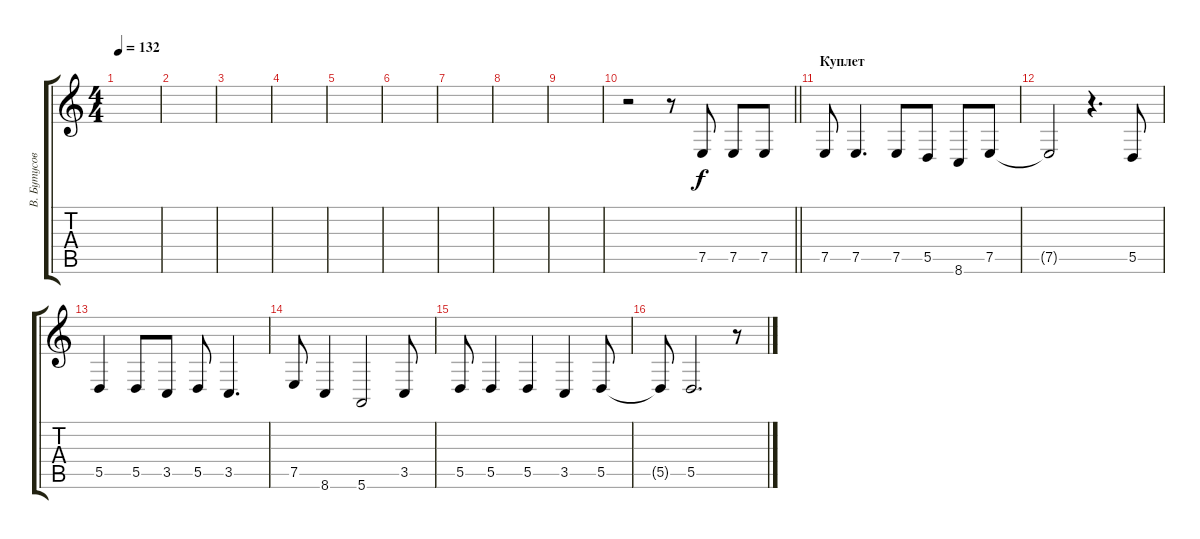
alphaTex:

\track ("В. Бутусов (вокал)" "В. Бутусов") {instrument accordion}
\staff {score tabs}
\tuning (E4 B3 G3 D3 A2 E2) {hide}
\ts (4 4)
\tempo 132
\clef g2
\ks c
|
|
|
|
|
|
|
|
|
\barLineRight lightlight
r.2 r.8 7.5.8 7.5.8 7.5.8 |
\section ("" "Куплет")
7.5.8 7.5.4{d} 7.5.8 5.5.8 8.6.8 7.5.8 |
7.5{t}.2 r.4{d} 5.5.8 |
5.5.4 5.5.8 3.5.8 5.5.8 3.5.4{d} |
7.5.8 8.6.4 5.6.2 3.5.8 |
5.5.8 5.5.4 5.5.4 3.5.4 5.5.8 |
5.5{t}.8 5.5.2{d} r.8
